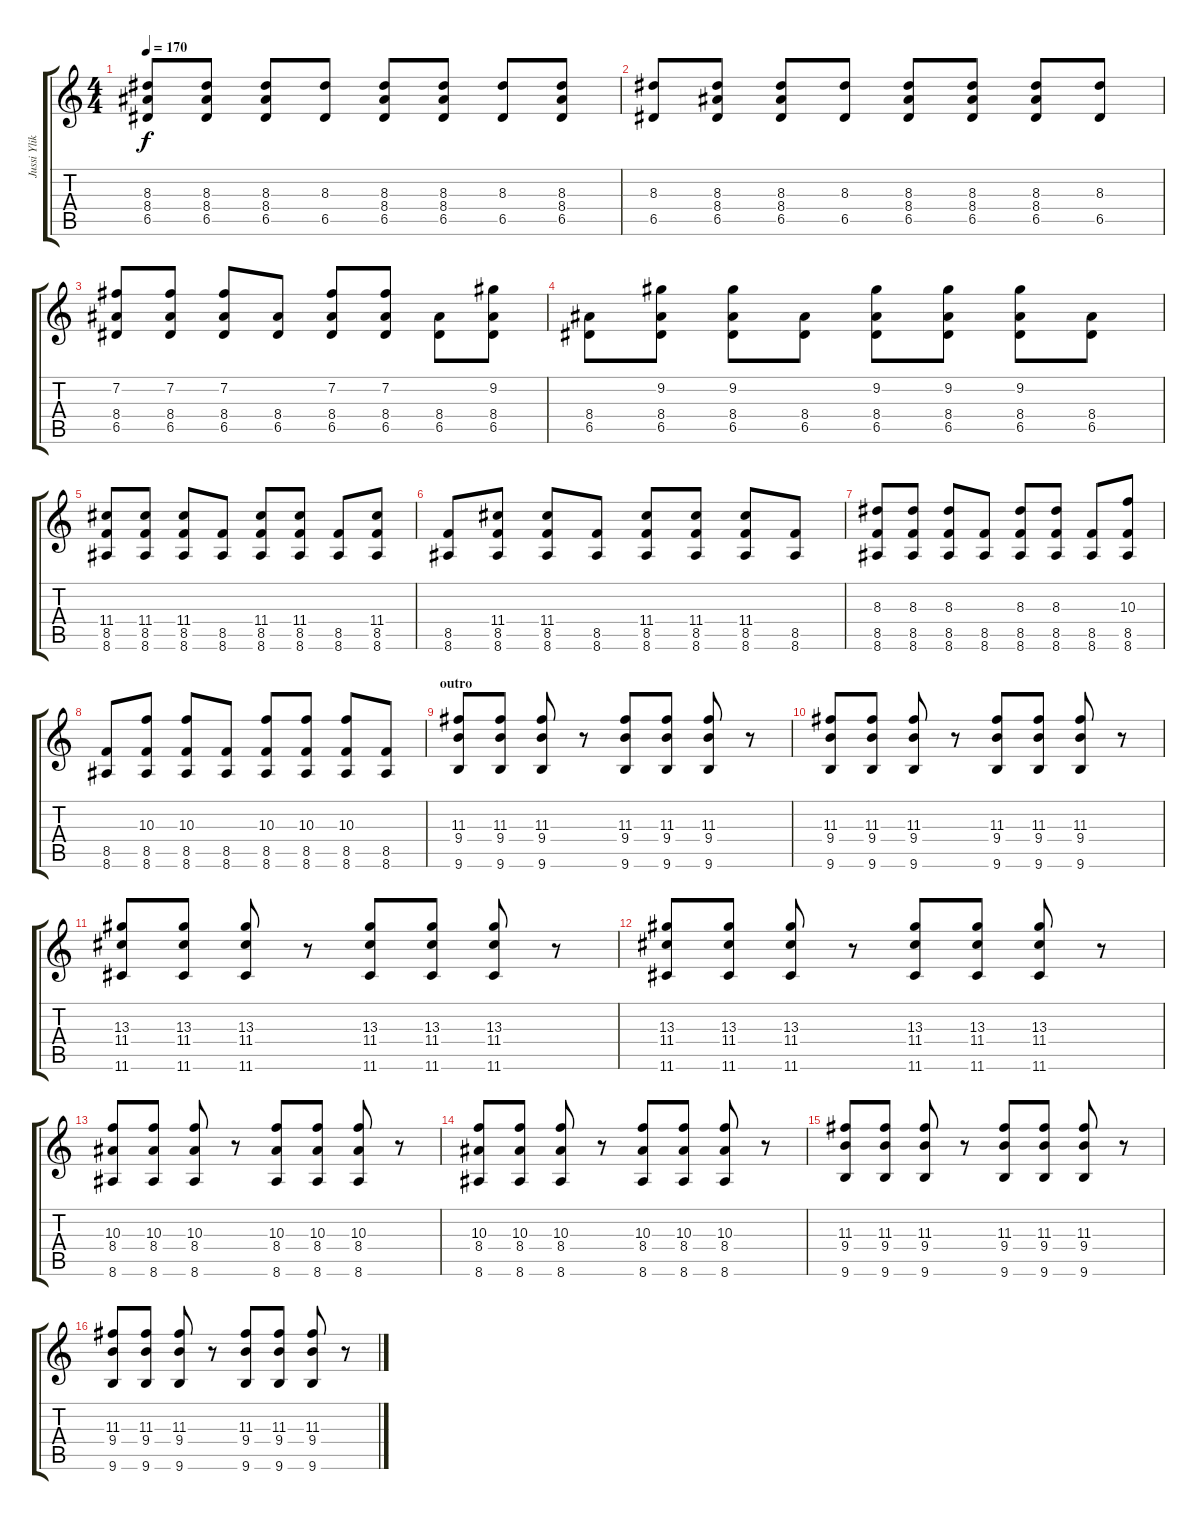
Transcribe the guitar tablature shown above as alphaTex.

\track ("Jussi Ylikoski - guitar" "Jussi Ylik") {instrument distortionguitar}
\staff {score tabs}
\tuning (E4 B3 G3 D3 A2 D2) {hide}
\ts (4 4)
\tempo 170
\clef g2
\ks c
(8.3 8.4 6.5).8{dy f} (8.3 8.4 6.5).8 (8.3 8.4 6.5).8 (8.3 6.5).8 (8.3 8.4 6.5).8 (8.3 8.4 6.5).8 (8.3 6.5).8 (8.3 8.4 6.5).8 |
(8.3 6.5).8 (8.3 8.4 6.5).8 (8.3 8.4 6.5).8 (8.3 6.5).8 (8.3 8.4 6.5).8 (8.3 8.4 6.5).8 (8.3 8.4 6.5).8 (8.3 6.5).8 |
(7.2 8.4 6.5).8 (7.2 8.4 6.5).8 (7.2 8.4 6.5).8 (8.4 6.5).8 (7.2 8.4 6.5).8 (7.2 8.4 6.5).8 (8.4 6.5).8 (9.2 8.4 6.5).8 |
(8.4 6.5).8 (9.2 8.4 6.5).8 (9.2 8.4 6.5).8 (8.4 6.5).8 (9.2 8.4 6.5).8 (9.2 8.4 6.5).8 (9.2 8.4 6.5).8 (8.4 6.5).8 |
(11.4 8.5 8.6).8 (11.4 8.5 8.6).8 (11.4 8.5 8.6).8 (8.5 8.6).8 (11.4 8.5 8.6).8 (11.4 8.5 8.6).8 (8.5 8.6).8 (11.4 8.5 8.6).8 |
(8.5 8.6).8 (11.4 8.5 8.6).8 (11.4 8.5 8.6).8 (8.5 8.6).8 (11.4 8.5 8.6).8 (11.4 8.5 8.6).8 (11.4 8.5 8.6).8 (8.5 8.6).8 |
(8.3 8.5 8.6).8 (8.3 8.5 8.6).8 (8.3 8.5 8.6).8 (8.5 8.6).8 (8.3 8.5 8.6).8 (8.3 8.5 8.6).8 (8.5 8.6).8 (10.3 8.5 8.6).8 |
(8.5 8.6).8 (10.3 8.5 8.6).8 (10.3 8.5 8.6).8 (8.5 8.6).8 (10.3 8.5 8.6).8 (10.3 8.5 8.6).8 (10.3 8.5 8.6).8 (8.5 8.6).8 |
\section ("" "outro")
(11.3 9.4 9.6).8 (11.3 9.4 9.6).8 (11.3 9.4 9.6).8 r.8 (11.3 9.4 9.6).8 (11.3 9.4 9.6).8 (11.3 9.4 9.6).8 r.8 |
(11.3 9.4 9.6).8 (11.3 9.4 9.6).8 (11.3 9.4 9.6).8 r.8 (11.3 9.4 9.6).8 (11.3 9.4 9.6).8 (11.3 9.4 9.6).8 r.8 |
(13.3 11.4 11.6).8 (13.3 11.4 11.6).8 (13.3 11.4 11.6).8 r.8 (13.3 11.4 11.6).8 (13.3 11.4 11.6).8 (13.3 11.4 11.6).8 r.8 |
(13.3 11.4 11.6).8 (13.3 11.4 11.6).8 (13.3 11.4 11.6).8 r.8 (13.3 11.4 11.6).8 (13.3 11.4 11.6).8 (13.3 11.4 11.6).8 r.8 |
(10.3 8.4 8.6).8 (10.3 8.4 8.6).8 (10.3 8.4 8.6).8 r.8 (10.3 8.4 8.6).8 (10.3 8.4 8.6).8 (10.3 8.4 8.6).8 r.8 |
(10.3 8.4 8.6).8 (10.3 8.4 8.6).8 (10.3 8.4 8.6).8 r.8 (10.3 8.4 8.6).8 (10.3 8.4 8.6).8 (10.3 8.4 8.6).8 r.8 |
(11.3 9.4 9.6).8 (11.3 9.4 9.6).8 (11.3 9.4 9.6).8 r.8 (11.3 9.4 9.6).8 (11.3 9.4 9.6).8 (11.3 9.4 9.6).8 r.8 |
(11.3 9.4 9.6).8 (11.3 9.4 9.6).8 (11.3 9.4 9.6).8 r.8 (11.3 9.4 9.6).8 (11.3 9.4 9.6).8 (11.3 9.4 9.6).8 r.8
